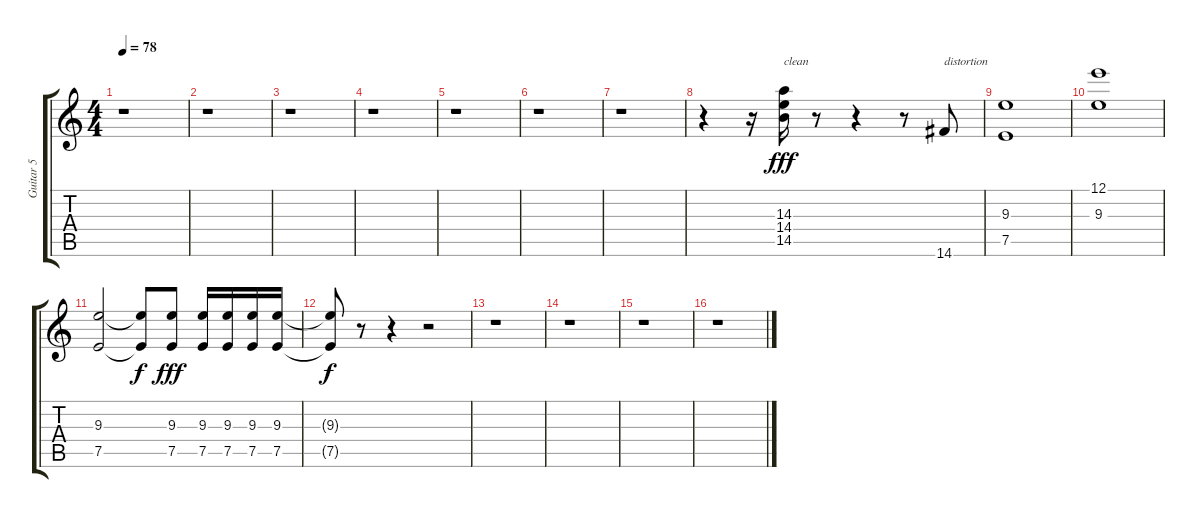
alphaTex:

\track ("Guitar 5" "Guitar 5") {instrument electricguitarclean}
\staff {score tabs}
\tuning (E4 B3 G3 D3 A2 E2) {hide}
\ts (4 4)
\tempo 78
\clef g2
\ks c
r.1{dy fff} |
r.1 |
r.1 |
r.1 |
r.1 |
r.1 |
r.1 |
r.4 r.16 (14.3 14.4 14.5).16{txt "clean" instrument electricguitarclean} r.8 r.4 r.8 14.6.8{txt "distortion" instrument distortionguitar} |
(9.3 7.5).1 |
(12.1 9.3).1 |
(9.3 7.5).2 (9.3{t} 7.5{t}).8{dy f} (9.3 7.5).8{dy fff} (9.3 7.5).16 (9.3 7.5).16 (9.3 7.5).16 (9.3 7.5).16 |
(9.3{t} 7.5{t}).8{dy f} r.8 r.4 r.2 |
r.1 |
r.1 |
r.1 |
r.1
